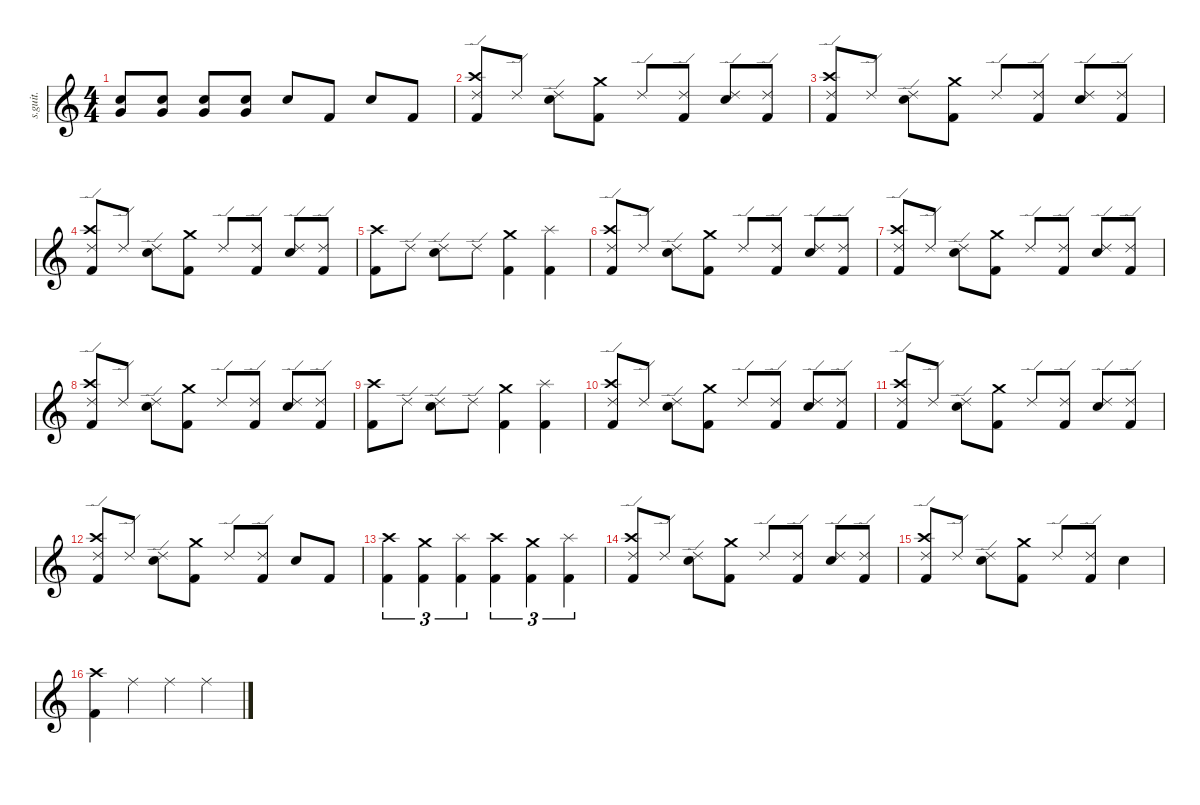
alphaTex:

\defaultSystemsLayout 4
\hideDynamics
\bracketExtendMode nobrackets
\track ("Steven Adler" "s.guit.") {instrument percussion}
\staff {score}
\articulation defaults
\ts (4 4)
\tempo (125 hide)
\clef g2
\ks c
("Very Low Tom (hit)" "Snare (hit) 2").8{lyrics (0 "") lyrics (1 "") lyrics (2 "") lyrics (3 "") lyrics (4 "") dy mf} ("Very Low Tom (hit)" "Snare (hit) 2").8{lyrics (0 "") lyrics (1 "") lyrics (2 "") lyrics (3 "") lyrics (4 "")} ("Very Low Tom (hit)" "Snare (hit) 2").8{lyrics (0 "") lyrics (1 "") lyrics (2 "") lyrics (3 "") lyrics (4 "") dy f} ("Very Low Tom (hit)" "Snare (hit) 2").8{lyrics (0 "") lyrics (1 "") lyrics (2 "") lyrics (3 "") lyrics (4 "")} "Snare (hit) 2".8{lyrics (0 "") lyrics (1 "") lyrics (2 "") lyrics (3 "") lyrics (4 "") dy ff} "Kick (hit) 2".8{lyrics (0 "") lyrics (1 "") lyrics (2 "") lyrics (3 "") lyrics (4 "") dy f} "Snare (hit) 2".8{lyrics (0 "") lyrics (1 "") lyrics (2 "") lyrics (3 "") lyrics (4 "") dy ff} "Kick (hit) 2".8{lyrics (0 "") lyrics (1 "") lyrics (2 "") lyrics (3 "") lyrics (4 "") dy f} |
("Crash high (hit)" "Ride (edge) 2" "Kick (hit) 2").8{lyrics (0 "") lyrics (1 "") lyrics (2 "") lyrics (3 "") lyrics (4 "")} "Ride (edge) 2".8{lyrics (0 "") lyrics (1 "") lyrics (2 "") lyrics (3 "") lyrics (4 "")} ("Ride (edge) 2" "Snare (hit) 2").8{lyrics (0 "") lyrics (1 "") lyrics (2 "") lyrics (3 "") lyrics (4 "")} ("Crash medium (hit)" "Kick (hit) 2").8{lyrics (0 "") lyrics (1 "") lyrics (2 "") lyrics (3 "") lyrics (4 "")} "Ride (edge) 2".8{lyrics (0 "") lyrics (1 "") lyrics (2 "") lyrics (3 "") lyrics (4 "")} ("Ride (edge) 2" "Kick (hit) 2").8{lyrics (0 "") lyrics (1 "") lyrics (2 "") lyrics (3 "") lyrics (4 "")} ("Ride (edge) 2" "Snare (hit) 2").8{lyrics (0 "") lyrics (1 "") lyrics (2 "") lyrics (3 "") lyrics (4 "")} ("Ride (edge) 2" "Kick (hit) 2").8{lyrics (0 "") lyrics (1 "") lyrics (2 "") lyrics (3 "") lyrics (4 "")} |
("Crash high (hit)" "Ride (edge) 2" "Kick (hit) 2").8{lyrics (0 "") lyrics (1 "") lyrics (2 "") lyrics (3 "") lyrics (4 "")} "Ride (edge) 2".8{lyrics (0 "") lyrics (1 "") lyrics (2 "") lyrics (3 "") lyrics (4 "")} ("Ride (edge) 2" "Snare (hit) 2").8{lyrics (0 "") lyrics (1 "") lyrics (2 "") lyrics (3 "") lyrics (4 "")} ("Crash medium (hit)" "Kick (hit) 2").8{lyrics (0 "") lyrics (1 "") lyrics (2 "") lyrics (3 "") lyrics (4 "")} "Ride (edge) 2".8{lyrics (0 "") lyrics (1 "") lyrics (2 "") lyrics (3 "") lyrics (4 "")} ("Ride (edge) 2" "Kick (hit) 2").8{lyrics (0 "") lyrics (1 "") lyrics (2 "") lyrics (3 "") lyrics (4 "")} ("Ride (edge) 2" "Snare (hit) 2").8{lyrics (0 "") lyrics (1 "") lyrics (2 "") lyrics (3 "") lyrics (4 "")} ("Ride (edge) 2" "Kick (hit) 2").8{lyrics (0 "") lyrics (1 "") lyrics (2 "") lyrics (3 "") lyrics (4 "")} |
("Crash high (hit)" "Ride (edge) 2" "Kick (hit) 2").8{lyrics (0 "") lyrics (1 "") lyrics (2 "") lyrics (3 "") lyrics (4 "")} "Ride (edge) 2".8{lyrics (0 "") lyrics (1 "") lyrics (2 "") lyrics (3 "") lyrics (4 "")} ("Ride (edge) 2" "Snare (hit) 2").8{lyrics (0 "") lyrics (1 "") lyrics (2 "") lyrics (3 "") lyrics (4 "")} ("Crash medium (hit)" "Kick (hit) 2").8{lyrics (0 "") lyrics (1 "") lyrics (2 "") lyrics (3 "") lyrics (4 "")} "Ride (edge) 2".8{lyrics (0 "") lyrics (1 "") lyrics (2 "") lyrics (3 "") lyrics (4 "")} ("Ride (edge) 2" "Kick (hit) 2").8{lyrics (0 "") lyrics (1 "") lyrics (2 "") lyrics (3 "") lyrics (4 "")} ("Ride (edge) 2" "Snare (hit) 2").8{lyrics (0 "") lyrics (1 "") lyrics (2 "") lyrics (3 "") lyrics (4 "")} ("Ride (edge) 2" "Kick (hit) 2").8{lyrics (0 "") lyrics (1 "") lyrics (2 "") lyrics (3 "") lyrics (4 "")} |
("Crash high (hit)" "Kick (hit) 2").8{lyrics (0 "") lyrics (1 "") lyrics (2 "") lyrics (3 "") lyrics (4 "")} "Ride (edge) 2".8{lyrics (0 "") lyrics (1 "") lyrics (2 "") lyrics (3 "") lyrics (4 "")} ("Ride (edge) 2" "Snare (hit) 2").8{lyrics (0 "") lyrics (1 "") lyrics (2 "") lyrics (3 "") lyrics (4 "")} "Ride (edge) 2".8{lyrics (0 "") lyrics (1 "") lyrics (2 "") lyrics (3 "") lyrics (4 "")} ("Crash medium (hit)" "Kick (hit) 2").4{lyrics (0 "") lyrics (1 "") lyrics (2 "") lyrics (3 "") lyrics (4 "")} ("Splash (hit)" "Kick (hit) 2").4{lyrics (0 "") lyrics (1 "") lyrics (2 "") lyrics (3 "") lyrics (4 "")} |
("Crash high (hit)" "Ride (edge) 2" "Kick (hit) 2").8{lyrics (0 "") lyrics (1 "") lyrics (2 "") lyrics (3 "") lyrics (4 "")} "Ride (edge) 2".8{lyrics (0 "") lyrics (1 "") lyrics (2 "") lyrics (3 "") lyrics (4 "")} ("Ride (edge) 2" "Snare (hit) 2").8{lyrics (0 "") lyrics (1 "") lyrics (2 "") lyrics (3 "") lyrics (4 "")} ("Crash medium (hit)" "Kick (hit) 2").8{lyrics (0 "") lyrics (1 "") lyrics (2 "") lyrics (3 "") lyrics (4 "")} "Ride (edge) 2".8{lyrics (0 "") lyrics (1 "") lyrics (2 "") lyrics (3 "") lyrics (4 "")} ("Ride (edge) 2" "Kick (hit) 2").8{lyrics (0 "") lyrics (1 "") lyrics (2 "") lyrics (3 "") lyrics (4 "")} ("Ride (edge) 2" "Snare (hit) 2").8{lyrics (0 "") lyrics (1 "") lyrics (2 "") lyrics (3 "") lyrics (4 "")} ("Ride (edge) 2" "Kick (hit) 2").8{lyrics (0 "") lyrics (1 "") lyrics (2 "") lyrics (3 "") lyrics (4 "")} |
("Crash high (hit)" "Ride (edge) 2" "Kick (hit) 2").8{lyrics (0 "") lyrics (1 "") lyrics (2 "") lyrics (3 "") lyrics (4 "")} "Ride (edge) 2".8{lyrics (0 "") lyrics (1 "") lyrics (2 "") lyrics (3 "") lyrics (4 "")} ("Ride (edge) 2" "Snare (hit) 2").8{lyrics (0 "") lyrics (1 "") lyrics (2 "") lyrics (3 "") lyrics (4 "")} ("Crash medium (hit)" "Kick (hit) 2").8{lyrics (0 "") lyrics (1 "") lyrics (2 "") lyrics (3 "") lyrics (4 "")} "Ride (edge) 2".8{lyrics (0 "") lyrics (1 "") lyrics (2 "") lyrics (3 "") lyrics (4 "")} ("Ride (edge) 2" "Kick (hit) 2").8{lyrics (0 "") lyrics (1 "") lyrics (2 "") lyrics (3 "") lyrics (4 "")} ("Ride (edge) 2" "Snare (hit) 2").8{lyrics (0 "") lyrics (1 "") lyrics (2 "") lyrics (3 "") lyrics (4 "")} ("Ride (edge) 2" "Kick (hit) 2").8{lyrics (0 "") lyrics (1 "") lyrics (2 "") lyrics (3 "") lyrics (4 "")} |
("Crash high (hit)" "Ride (edge) 2" "Kick (hit) 2").8{lyrics (0 "") lyrics (1 "") lyrics (2 "") lyrics (3 "") lyrics (4 "")} "Ride (edge) 2".8{lyrics (0 "") lyrics (1 "") lyrics (2 "") lyrics (3 "") lyrics (4 "")} ("Ride (edge) 2" "Snare (hit) 2").8{lyrics (0 "") lyrics (1 "") lyrics (2 "") lyrics (3 "") lyrics (4 "")} ("Crash medium (hit)" "Kick (hit) 2").8{lyrics (0 "") lyrics (1 "") lyrics (2 "") lyrics (3 "") lyrics (4 "")} "Ride (edge) 2".8{lyrics (0 "") lyrics (1 "") lyrics (2 "") lyrics (3 "") lyrics (4 "")} ("Ride (edge) 2" "Kick (hit) 2").8{lyrics (0 "") lyrics (1 "") lyrics (2 "") lyrics (3 "") lyrics (4 "")} ("Ride (edge) 2" "Snare (hit) 2").8{lyrics (0 "") lyrics (1 "") lyrics (2 "") lyrics (3 "") lyrics (4 "")} ("Ride (edge) 2" "Kick (hit) 2").8{lyrics (0 "") lyrics (1 "") lyrics (2 "") lyrics (3 "") lyrics (4 "")} |
("Crash high (hit)" "Kick (hit) 2").8{lyrics (0 "") lyrics (1 "") lyrics (2 "") lyrics (3 "") lyrics (4 "")} "Ride (edge) 2".8{lyrics (0 "") lyrics (1 "") lyrics (2 "") lyrics (3 "") lyrics (4 "")} ("Ride (edge) 2" "Snare (hit) 2").8{lyrics (0 "") lyrics (1 "") lyrics (2 "") lyrics (3 "") lyrics (4 "")} "Ride (edge) 2".8{lyrics (0 "") lyrics (1 "") lyrics (2 "") lyrics (3 "") lyrics (4 "")} ("Crash medium (hit)" "Kick (hit) 2").4{lyrics (0 "") lyrics (1 "") lyrics (2 "") lyrics (3 "") lyrics (4 "")} ("Splash (hit)" "Kick (hit) 2").4{lyrics (0 "") lyrics (1 "") lyrics (2 "") lyrics (3 "") lyrics (4 "")} |
("Crash high (hit)" "Ride (edge) 2" "Kick (hit) 2").8{lyrics (0 "") lyrics (1 "") lyrics (2 "") lyrics (3 "") lyrics (4 "")} "Ride (edge) 2".8{lyrics (0 "") lyrics (1 "") lyrics (2 "") lyrics (3 "") lyrics (4 "")} ("Ride (edge) 2" "Snare (hit) 2").8{lyrics (0 "") lyrics (1 "") lyrics (2 "") lyrics (3 "") lyrics (4 "")} ("Crash medium (hit)" "Kick (hit) 2").8{lyrics (0 "") lyrics (1 "") lyrics (2 "") lyrics (3 "") lyrics (4 "")} "Ride (edge) 2".8{lyrics (0 "") lyrics (1 "") lyrics (2 "") lyrics (3 "") lyrics (4 "")} ("Ride (edge) 2" "Kick (hit) 2").8{lyrics (0 "") lyrics (1 "") lyrics (2 "") lyrics (3 "") lyrics (4 "")} ("Ride (edge) 2" "Snare (hit) 2").8{lyrics (0 "") lyrics (1 "") lyrics (2 "") lyrics (3 "") lyrics (4 "")} ("Ride (edge) 2" "Kick (hit) 2").8{lyrics (0 "") lyrics (1 "") lyrics (2 "") lyrics (3 "") lyrics (4 "")} |
("Crash high (hit)" "Ride (edge) 2" "Kick (hit) 2").8{lyrics (0 "") lyrics (1 "") lyrics (2 "") lyrics (3 "") lyrics (4 "")} "Ride (edge) 2".8{lyrics (0 "") lyrics (1 "") lyrics (2 "") lyrics (3 "") lyrics (4 "")} ("Ride (edge) 2" "Snare (hit) 2").8{lyrics (0 "") lyrics (1 "") lyrics (2 "") lyrics (3 "") lyrics (4 "")} ("Crash medium (hit)" "Kick (hit) 2").8{lyrics (0 "") lyrics (1 "") lyrics (2 "") lyrics (3 "") lyrics (4 "")} "Ride (edge) 2".8{lyrics (0 "") lyrics (1 "") lyrics (2 "") lyrics (3 "") lyrics (4 "")} ("Ride (edge) 2" "Kick (hit) 2").8{lyrics (0 "") lyrics (1 "") lyrics (2 "") lyrics (3 "") lyrics (4 "")} ("Ride (edge) 2" "Snare (hit) 2").8{lyrics (0 "") lyrics (1 "") lyrics (2 "") lyrics (3 "") lyrics (4 "")} ("Ride (edge) 2" "Kick (hit) 2").8{lyrics (0 "") lyrics (1 "") lyrics (2 "") lyrics (3 "") lyrics (4 "")} |
("Crash high (hit)" "Ride (edge) 2" "Kick (hit) 2").8{lyrics (0 "") lyrics (1 "") lyrics (2 "") lyrics (3 "") lyrics (4 "")} "Ride (edge) 2".8{lyrics (0 "") lyrics (1 "") lyrics (2 "") lyrics (3 "") lyrics (4 "")} ("Ride (edge) 2" "Snare (hit) 2").8{lyrics (0 "") lyrics (1 "") lyrics (2 "") lyrics (3 "") lyrics (4 "")} ("Crash medium (hit)" "Kick (hit) 2").8{lyrics (0 "") lyrics (1 "") lyrics (2 "") lyrics (3 "") lyrics (4 "")} "Ride (edge) 2".8{lyrics (0 "") lyrics (1 "") lyrics (2 "") lyrics (3 "") lyrics (4 "")} ("Ride (edge) 2" "Kick (hit) 2").8{lyrics (0 "") lyrics (1 "") lyrics (2 "") lyrics (3 "") lyrics (4 "")} "Snare (hit) 2".8{lyrics (0 "") lyrics (1 "") lyrics (2 "") lyrics (3 "") lyrics (4 "") dy ff} "Kick (hit) 2".8{lyrics (0 "") lyrics (1 "") lyrics (2 "") lyrics (3 "") lyrics (4 "") dy f} |
("Crash high (hit)" "Kick (hit) 2").4{tu (3 2) lyrics (0 "") lyrics (1 "") lyrics (2 "") lyrics (3 "") lyrics (4 "")} ("Crash medium (hit)" "Kick (hit) 2").4{tu (3 2) lyrics (0 "") lyrics (1 "") lyrics (2 "") lyrics (3 "") lyrics (4 "")} ("Splash (hit)" "Kick (hit) 2").4{tu (3 2) lyrics (0 "") lyrics (1 "") lyrics (2 "") lyrics (3 "") lyrics (4 "")} ("Crash high (hit)" "Kick (hit) 2").4{tu (3 2) lyrics (0 "") lyrics (1 "") lyrics (2 "") lyrics (3 "") lyrics (4 "")} ("Crash medium (hit)" "Kick (hit) 2").4{tu (3 2) lyrics (0 "") lyrics (1 "") lyrics (2 "") lyrics (3 "") lyrics (4 "")} ("Splash (hit)" "Kick (hit) 2").4{tu (3 2) lyrics (0 "") lyrics (1 "") lyrics (2 "") lyrics (3 "") lyrics (4 "")} |
("Crash high (hit)" "Ride (edge) 2" "Kick (hit) 2").8{lyrics (0 "") lyrics (1 "") lyrics (2 "") lyrics (3 "") lyrics (4 "")} "Ride (edge) 2".8{lyrics (0 "") lyrics (1 "") lyrics (2 "") lyrics (3 "") lyrics (4 "")} ("Ride (edge) 2" "Snare (hit) 2").8{lyrics (0 "") lyrics (1 "") lyrics (2 "") lyrics (3 "") lyrics (4 "")} ("Crash medium (hit)" "Kick (hit) 2").8{lyrics (0 "") lyrics (1 "") lyrics (2 "") lyrics (3 "") lyrics (4 "")} "Ride (edge) 2".8{lyrics (0 "") lyrics (1 "") lyrics (2 "") lyrics (3 "") lyrics (4 "")} ("Ride (edge) 2" "Kick (hit) 2").8{lyrics (0 "") lyrics (1 "") lyrics (2 "") lyrics (3 "") lyrics (4 "")} ("Ride (edge) 2" "Snare (hit) 2").8{lyrics (0 "") lyrics (1 "") lyrics (2 "") lyrics (3 "") lyrics (4 "")} ("Ride (edge) 2" "Kick (hit) 2").8{lyrics (0 "") lyrics (1 "") lyrics (2 "") lyrics (3 "") lyrics (4 "")} |
("Crash high (hit)" "Ride (edge) 2" "Kick (hit) 2").8{lyrics (0 "") lyrics (1 "") lyrics (2 "") lyrics (3 "") lyrics (4 "")} "Ride (edge) 2".8{lyrics (0 "") lyrics (1 "") lyrics (2 "") lyrics (3 "") lyrics (4 "")} ("Ride (edge) 2" "Snare (hit) 2").8{lyrics (0 "") lyrics (1 "") lyrics (2 "") lyrics (3 "") lyrics (4 "")} ("Crash medium (hit)" "Kick (hit) 2").8{lyrics (0 "") lyrics (1 "") lyrics (2 "") lyrics (3 "") lyrics (4 "")} "Ride (edge) 2".8{lyrics (0 "") lyrics (1 "") lyrics (2 "") lyrics (3 "") lyrics (4 "")} ("Ride (edge) 2" "Kick (hit) 2").8{lyrics (0 "") lyrics (1 "") lyrics (2 "") lyrics (3 "") lyrics (4 "")} "Snare (hit) 2".4{lyrics (0 "") lyrics (1 "") lyrics (2 "") lyrics (3 "") lyrics (4 "") dy ff} |
("Crash high (hit)" "Kick (hit) 2").4{lyrics (0 "") lyrics (1 "") lyrics (2 "") lyrics (3 "") lyrics (4 "") dy f} "Ride (middle)".4{lyrics (0 "") lyrics (1 "") lyrics (2 "") lyrics (3 "") lyrics (4 "")} "Ride (middle)".4{lyrics (0 "") lyrics (1 "") lyrics (2 "") lyrics (3 "") lyrics (4 "")} "Ride (middle)".4{lyrics (0 "") lyrics (1 "") lyrics (2 "") lyrics (3 "") lyrics (4 "")}
